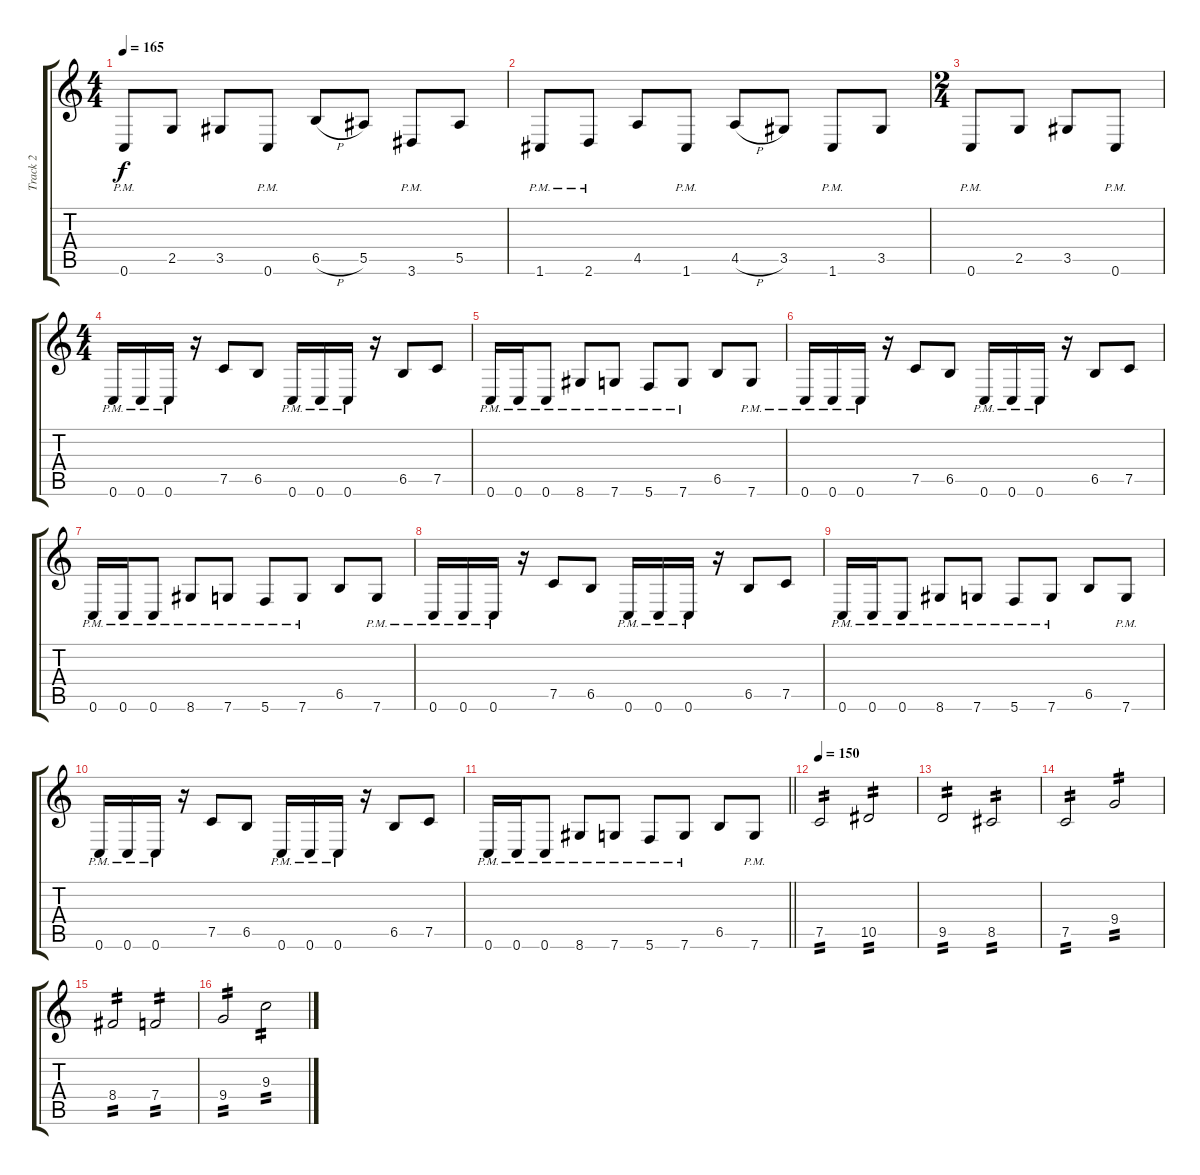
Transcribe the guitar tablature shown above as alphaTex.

\track ("Track 2" "Track 2") {instrument distortionguitar}
\staff {score tabs}
\tuning (C4 G3 Eb3 Bb2 F2 C2) {hide}
\ts (4 4)
\tempo 165
\clef g2
\ks c
0.6{pm}.8{dy f} 2.5.8 3.5.8 0.6{pm}.8 6.5{h}.8 5.5.8 3.6{pm}.8 5.5.8 |
1.6{pm}.8 2.6{pm}.8 4.5.8 1.6{pm}.8 4.5{h}.8 3.5.8 1.6{pm}.8 3.5.8 |
\ts (2 4)
0.6{pm}.8 2.5.8 3.5.8 0.6{pm}.8 |
\ts (4 4)
0.6{pm}.16 0.6{pm}.16 0.6{pm}.16 r.16 7.5.8 6.5.8 0.6{pm}.16 0.6{pm}.16 0.6{pm}.16 r.16 6.5.8 7.5.8 |
0.6{pm}.16 0.6{pm}.16 0.6{pm}.8 8.6{pm}.8 7.6{pm}.8 5.6{pm}.8 7.6{pm}.8 6.5.8 7.6{pm}.8 |
0.6{pm}.16 0.6{pm}.16 0.6{pm}.16 r.16 7.5.8 6.5.8 0.6{pm}.16 0.6{pm}.16 0.6{pm}.16 r.16 6.5.8 7.5.8 |
0.6{pm}.16 0.6{pm}.16 0.6{pm}.8 8.6{pm}.8 7.6{pm}.8 5.6{pm}.8 7.6{pm}.8 6.5.8 7.6{pm}.8 |
0.6{pm}.16 0.6{pm}.16 0.6{pm}.16 r.16 7.5.8 6.5.8 0.6{pm}.16 0.6{pm}.16 0.6{pm}.16 r.16 6.5.8 7.5.8 |
0.6{pm}.16 0.6{pm}.16 0.6{pm}.8 8.6{pm}.8 7.6{pm}.8 5.6{pm}.8 7.6{pm}.8 6.5.8 7.6{pm}.8 |
0.6{pm}.16 0.6{pm}.16 0.6{pm}.16 r.16 7.5.8 6.5.8 0.6{pm}.16 0.6{pm}.16 0.6{pm}.16 r.16 6.5.8 7.5.8 |
\barLineRight lightlight
0.6{pm}.16 0.6{pm}.16 0.6{pm}.8 8.6{pm}.8 7.6{pm}.8 5.6{pm}.8 7.6{pm}.8 6.5.8 7.6{pm}.8 |
\tempo 150
7.5.2{tp 2} 10.5.2{tp 2} |
9.5.2{tp 2} 8.5.2{tp 2} |
7.5.2{tp 2} 9.4.2{tp 2} |
8.4.2{tp 2} 7.4.2{tp 2} |
9.4.2{tp 2} 9.3.2{tp 2}
